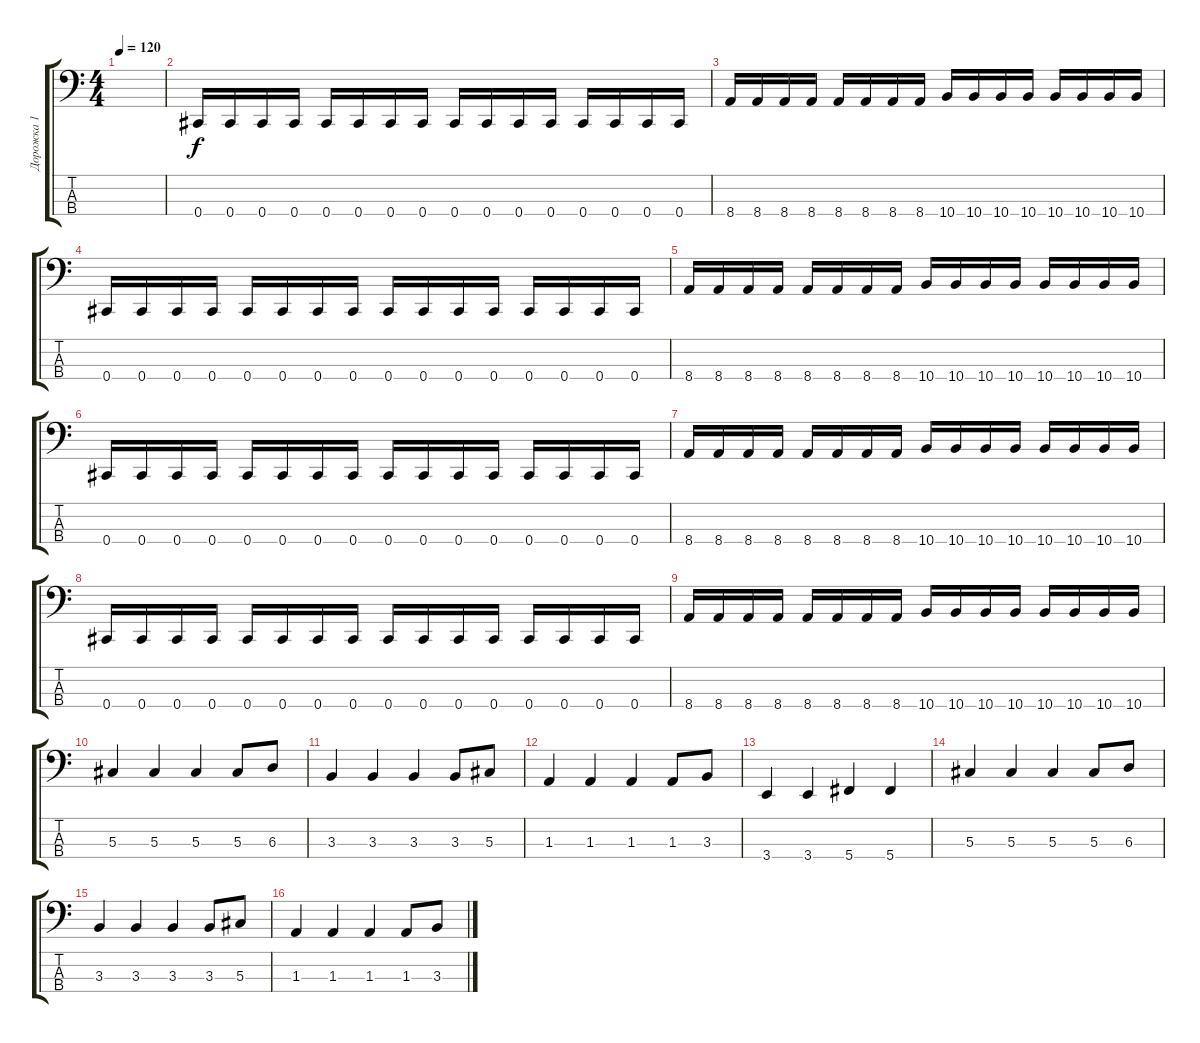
\track ("Дорожка 1" "Дорожка 1") {instrument electricbasspick}
\staff {score tabs}
\tuning (Gb2 Db2 Ab1 Db1) {hide}
\ts (4 4)
\tempo 120
\clef f4
\ks c
|
0.4.16 0.4.16 0.4.16 0.4.16 0.4.16 0.4.16 0.4.16 0.4.16 0.4.16 0.4.16 0.4.16 0.4.16 0.4.16 0.4.16 0.4.16 0.4.16 |
8.4.16 8.4.16 8.4.16 8.4.16 8.4.16 8.4.16 8.4.16 8.4.16 10.4.16 10.4.16 10.4.16 10.4.16 10.4.16 10.4.16 10.4.16 10.4.16 |
0.4.16 0.4.16 0.4.16 0.4.16 0.4.16 0.4.16 0.4.16 0.4.16 0.4.16 0.4.16 0.4.16 0.4.16 0.4.16 0.4.16 0.4.16 0.4.16 |
8.4.16 8.4.16 8.4.16 8.4.16 8.4.16 8.4.16 8.4.16 8.4.16 10.4.16 10.4.16 10.4.16 10.4.16 10.4.16 10.4.16 10.4.16 10.4.16 |
0.4.16 0.4.16 0.4.16 0.4.16 0.4.16 0.4.16 0.4.16 0.4.16 0.4.16 0.4.16 0.4.16 0.4.16 0.4.16 0.4.16 0.4.16 0.4.16 |
8.4.16 8.4.16 8.4.16 8.4.16 8.4.16 8.4.16 8.4.16 8.4.16 10.4.16 10.4.16 10.4.16 10.4.16 10.4.16 10.4.16 10.4.16 10.4.16 |
0.4.16 0.4.16 0.4.16 0.4.16 0.4.16 0.4.16 0.4.16 0.4.16 0.4.16 0.4.16 0.4.16 0.4.16 0.4.16 0.4.16 0.4.16 0.4.16 |
8.4.16 8.4.16 8.4.16 8.4.16 8.4.16 8.4.16 8.4.16 8.4.16 10.4.16 10.4.16 10.4.16 10.4.16 10.4.16 10.4.16 10.4.16 10.4.16 |
5.3.4 5.3.4 5.3.4 5.3.8 6.3.8 |
3.3.4 3.3.4 3.3.4 3.3.8 5.3.8 |
1.3.4 1.3.4 1.3.4 1.3.8 3.3.8 |
3.4.4 3.4.4 5.4.4 5.4.4 |
5.3.4 5.3.4 5.3.4 5.3.8 6.3.8 |
3.3.4 3.3.4 3.3.4 3.3.8 5.3.8 |
1.3.4 1.3.4 1.3.4 1.3.8 3.3.8
